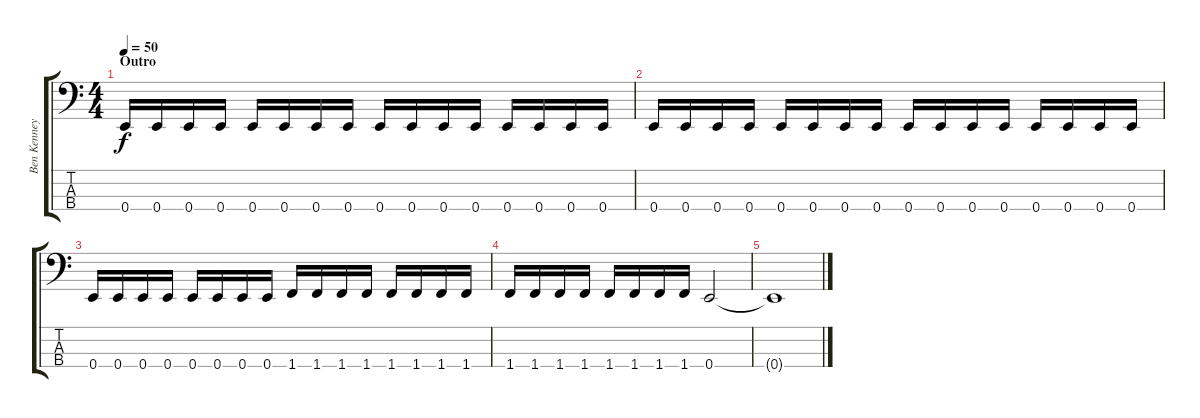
\track ("Ben Kenney" "Ben Kenney") {instrument electricbassfinger}
\staff {score tabs}
\tuning (G2 D2 A1 E1) {hide}
\ts (4 4)
\section ("" "Outro")
\tempo 50
\clef f4
\ks c
0.4.16{dy f} 0.4.16 0.4.16 0.4.16 0.4.16 0.4.16 0.4.16 0.4.16 0.4.16 0.4.16 0.4.16 0.4.16 0.4.16 0.4.16 0.4.16 0.4.16 |
0.4.16 0.4.16 0.4.16 0.4.16 0.4.16 0.4.16 0.4.16 0.4.16 0.4.16 0.4.16 0.4.16 0.4.16 0.4.16 0.4.16 0.4.16 0.4.16 |
0.4.16 0.4.16 0.4.16 0.4.16 0.4.16 0.4.16 0.4.16 0.4.16 1.4.16 1.4.16 1.4.16 1.4.16 1.4.16 1.4.16 1.4.16 1.4.16 |
1.4.16 1.4.16 1.4.16 1.4.16 1.4.16 1.4.16 1.4.16 1.4.16 0.4.2 |
0.4{t}.1
